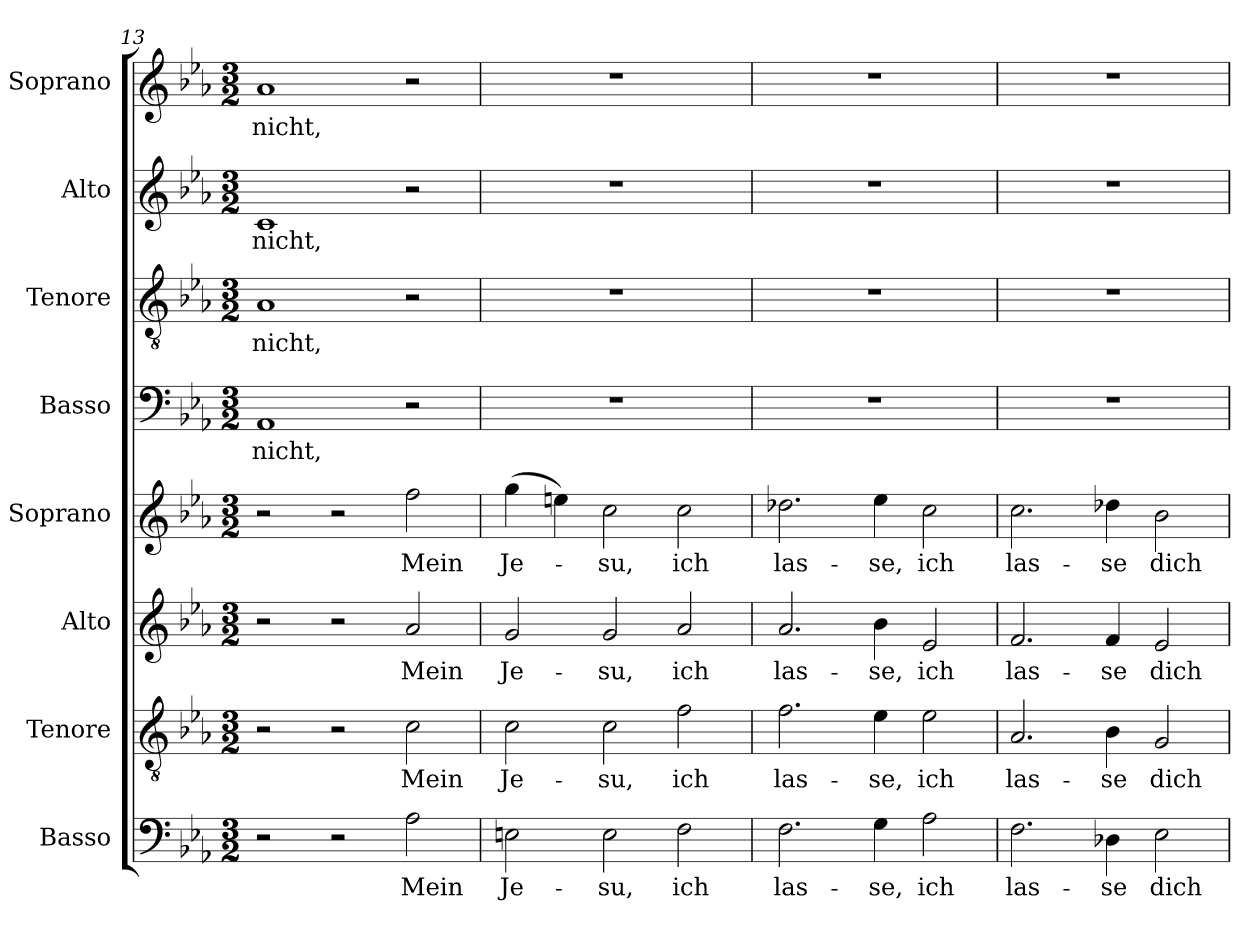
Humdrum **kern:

**kern	**text	**kern	**text	**kern	**text	**kern	**text	**kern	**text	**kern	**text	**kern	**text	**kern	**text
*part8	*part8	*part7	*part7	*part6	*part6	*part5	*part5	*part4	*part4	*part3	*part3	*part2	*part2	*part1	*part1
*staff8	*staff8	*staff7	*staff7	*staff6	*staff6	*staff5	*staff5	*staff4	*staff4	*staff3	*staff3	*staff2	*staff2	*staff1	*staff1
*I"Basso	*	*I"Tenore	*	*I"Alto	*	*I"Soprano	*	*I"Basso	*	*I"Tenore	*	*I"Alto	*	*I"Soprano	*
*I'B	*	*I'T	*	*I'A	*	*I'S	*	*I'B	*	*I'T	*	*I'A	*	*I'S	*
*clefF4	*	*clefGv2	*	*clefG2	*	*clefG2	*	*clefF4	*	*clefGv2	*	*clefG2	*	*clefG2	*
*k[b-e-a-]	*	*k[b-e-a-]	*	*k[b-e-a-]	*	*k[b-e-a-]	*	*k[b-e-a-]	*	*k[b-e-a-]	*	*k[b-e-a-]	*	*k[b-e-a-]	*
*E-:	*	*E-:	*	*E-:	*	*E-:	*	*E-:	*	*E-:	*	*E-:	*	*E-:	*
*M3/2	*	*M3/2	*	*M3/2	*	*M3/2	*	*M3/2	*	*M3/2	*	*M3/2	*	*M3/2	*
=13	=13	=13	=13	=13	=13	=13	=13	=13	=13	=13	=13	=13	=13	=13	=13
2r	.	2r	.	2r	.	2r	.	1AA-	nicht,	1A-	nicht,	1c	nicht,	1a-	nicht,
2r	.	2r	.	2r	.	2r	.	.	.	.	.	.	.	.	.
2A-\	Mein	2c\	Mein	2a-/	Mein	2ff\	Mein	2r	.	2r	.	2r	.	2r	.
=14	=14	=14	=14	=14	=14	=14	=14	=14	=14	=14	=14	=14	=14	=14	=14
2En\	Je-	2c\	Je-	2g/	Je-	(4gg\	Je-	1.r	.	1.r	.	1.r	.	1.r	.
.	.	.	.	.	.	4een\)	.	.	.	.	.	.	.	.	.
2E\	-su,	2c\	-su,	2g/	-su,	2cc\	-su,	.	.	.	.	.	.	.	.
2F\	ich	2f\	ich	2a-/	ich	2cc\	ich	.	.	.	.	.	.	.	.
=15	=15	=15	=15	=15	=15	=15	=15	=15	=15	=15	=15	=15	=15	=15	=15
2.F\	las-	2.f\	las-	2.a-/	las-	2.dd-X\	las-	1.r	.	1.r	.	1.r	.	1.r	.
4G\	-se,	4e-\	-se,	4b-\	-se,	4ee-\	-se,	.	.	.	.	.	.	.	.
2A-\	ich	2e-\	ich	2e-/	ich	2cc\	ich	.	.	.	.	.	.	.	.
=16	=16	=16	=16	=16	=16	=16	=16	=16	=16	=16	=16	=16	=16	=16	=16
2.F\	las-	2.A-/	las-	2.f/	las-	2.cc\	las-	1.r	.	1.r	.	1.r	.	1.r	.
4D-X\	-se	4B-\	-se	4f/	-se	4dd-X\	-se	.	.	.	.	.	.	.	.
2E-\	dich	2G/	dich	2e-/	dich	2b-\	dich	.	.	.	.	.	.	.	.
=	=	=	=	=	=	=	=	=	=	=	=	=	=	=	=
*-	*-	*-	*-	*-	*-	*-	*-	*-	*-	*-	*-	*-	*-	*-	*-
